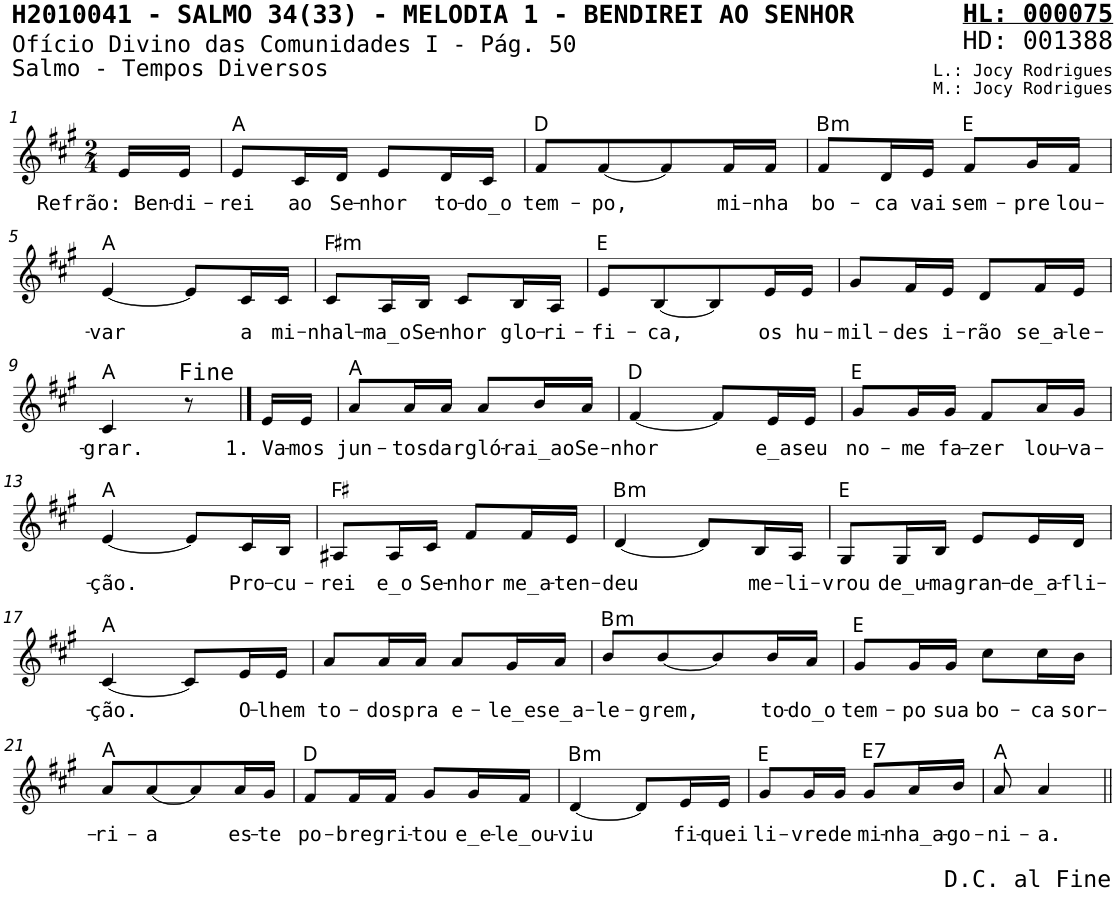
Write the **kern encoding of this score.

**kern	**text	**harte
*part1	*part1	*part1
*staff1	*staff1	*
*I"Voz	*	*
*I'V	*	*
*stria5	*	*
*clefG2	*	*
*k[f#c#g#]	*	*
*M2/4	*	*
=1	=1	=1
!	!LO:LY:b	!
16e/LL	Refrão: Ben-	.
!	!LO:LY:b	!
16e/JJ	-di-	.
=2	=2	=2
!	!LO:LY:b	!
8e/L	-rei	A:maj
!	!LO:LY:b	!
16c#/L	ao	.
!	!LO:LY:b	!
16d/JJ	Se-	.
!	!LO:LY:b	!
8e/L	-nhor	.
!	!LO:LY:b	!
16d/L	to-	.
!	!LO:LY:b	!
16c#/JJ	-do_o	.
=3	=3	=3
!	!LO:LY:b	!
8f#/L	tem-	D:maj
!	!LO:LY:b	!
[8f#/	-po,	.
8f#/]	.	.
!	!LO:LY:b	!
16f#/L	mi-	.
!	!LO:LY:b	!
16f#/JJ	-nha	.
=4	=4	=4
!	!LO:LY:b	!LO:H:kt=m
8f#/L	bo-	B:min
!	!LO:LY:b	!
16d/L	-ca	.
!	!LO:LY:b	!
16e/JJ	vai	.
!	!LO:LY:b	!
8f#/L	sem-	E:maj
!	!LO:LY:b	!
16g#/L	-pre	.
!	!LO:LY:b	!
16f#/JJ	lou-	.
!!LO:LB:g=z
=5	=5	=5
!	!LO:LY:b	!
[4e/	-var	A:maj
8e/L]	.	.
!	!LO:LY:b	!
16c#/L	a	.
!	!LO:LY:b	!
16c#/JJ	mi-	.
=6	=6	=6
!	!LO:LY:b	!LO:H:kt=m
8c#/L	-nhal-	F#:min
!	!LO:LY:b	!
16A/L	-ma_o	.
!	!LO:LY:b	!
16B/JJ	Se-	.
!	!LO:LY:b	!
8c#/L	-nhor	.
!	!LO:LY:b	!
16B/L	glo-	.
!	!LO:LY:b	!
16A/JJ	-ri-	.
=7	=7	=7
!	!LO:LY:b	!
8e/L	-fi-	E:maj
!	!LO:LY:b	!
[8B/	-ca,	.
8B/]	.	.
!	!LO:LY:b	!
16e/L	os	.
!	!LO:LY:b	!
16e/JJ	hu-	.
=8	=8	=8
!	!LO:LY:b	!
8g#/L	-mil-	.
!	!LO:LY:b	!
16f#/L	-des	.
!	!LO:LY:b	!
16e/JJ	i-	.
!	!LO:LY:b	!
8d/L	-rão	.
!	!LO:LY:b	!
16f#/L	se_a-	.
!	!LO:LY:b	!
16e/JJ	-le-	.
!!LO:LB:g=z
=9	=9	=9
!	!LO:LY:b	!
4c#/	-grar.	A:maj
8r	.	.
!	!LO:LY:b	!
16e/LL	1. Va-	.
!	!LO:LY:b	!
16e/JJ	-mos	.
=10	=10	=10
!	!LO:LY:b	!
8a/L	jun-	A:maj
!	!LO:LY:b	!
16a/L	-tos	.
!	!LO:LY:b	!
16a/JJ	dar	.
!	!LO:LY:b	!
8a/L	gló-	.
!	!LO:LY:b	!
16b/L	-rai_ao	.
!	!LO:LY:b	!
16a/JJ	Se-	.
=11	=11	=11
!	!LO:LY:b	!
[4f#/	-nhor	D:maj
8f#/L]	.	.
!	!LO:LY:b	!
16e/L	e_a	.
!	!LO:LY:b	!
16e/JJ	seu	.
=12	=12	=12
!	!LO:LY:b	!
8g#/L	no-	E:maj
!	!LO:LY:b	!
16g#/L	-me	.
!	!LO:LY:b	!
16g#/JJ	fa-	.
!	!LO:LY:b	!
8f#/L	-zer	.
!	!LO:LY:b	!
16a/L	lou-	.
!	!LO:LY:b	!
16g#/JJ	-va-	.
!!LO:LB:g=z
=13	=13	=13
!	!LO:LY:b	!
[4e/	-ção.	A:maj
8e/L]	.	.
!	!LO:LY:b	!
16c#/L	Pro-	.
!	!LO:LY:b	!
16B/JJ	-cu-	.
=14	=14	=14
!	!LO:LY:b	!
8A#X/L	-rei	F#:maj
!	!LO:LY:b	!
16A#/L	e_o	.
!	!LO:LY:b	!
16c#/JJ	Se-	.
!	!LO:LY:b	!
8f#/L	-nhor	.
!	!LO:LY:b	!
16f#/L	me_a-	.
!	!LO:LY:b	!
16e/JJ	-ten-	.
=15	=15	=15
!	!LO:LY:b	!LO:H:kt=m
[4d/	-deu	B:min
8d/L]	.	.
!	!LO:LY:b	!
16B/L	me-	.
!	!LO:LY:b	!
16A/JJ	-li-	.
=16	=16	=16
!	!LO:LY:b	!
8G#/L	-vrou	E:maj
!	!LO:LY:b	!
16G#/L	de_u-	.
!	!LO:LY:b	!
16B/JJ	-ma	.
!	!LO:LY:b	!
8e/L	gran-	.
!	!LO:LY:b	!
16e/L	-de_a-	.
!	!LO:LY:b	!
16d/JJ	-fli-	.
!!LO:LB:g=z
=17	=17	=17
!	!LO:LY:b	!
[4c#/	-ção.	A:maj
8c#/L]	.	.
!	!LO:LY:b	!
16e/L	O-	.
!	!LO:LY:b	!
16e/JJ	-lhem	.
=18	=18	=18
!	!LO:LY:b	!
8a/L	to-	.
!	!LO:LY:b	!
16a/L	-dos	.
!	!LO:LY:b	!
16a/JJ	pra	.
!	!LO:LY:b	!
8a/L	e-	.
!	!LO:LY:b	!
16g#/L	-le_e	.
!	!LO:LY:b	!
16a/JJ	se_a-	.
=19	=19	=19
!	!LO:LY:b	!LO:H:kt=m
8b/L	-le-	B:min
!	!LO:LY:b	!
[8b/	-grem,	.
8b/]	.	.
!	!LO:LY:b	!
16b/L	to-	.
!	!LO:LY:b	!
16a/JJ	-do_o	.
=20	=20	=20
!	!LO:LY:b	!
8g#/L	tem-	E:maj
!	!LO:LY:b	!
16g#/L	-po	.
!	!LO:LY:b	!
16g#/JJ	sua	.
!	!LO:LY:b	!
8cc#\L	bo-	.
!	!LO:LY:b	!
16cc#\L	-ca	.
!	!LO:LY:b	!
16b\JJ	sor-	.
!!LO:LB:g=z
=21	=21	=21
!	!LO:LY:b	!
8a/L	-ri-	A:maj
!	!LO:LY:b	!
[8a/	-a	.
8a/]	.	.
!	!LO:LY:b	!
16a/L	es-	.
!	!LO:LY:b	!
16g#/JJ	-te	.
=22	=22	=22
!	!LO:LY:b	!
8f#/L	po-	D:maj
!	!LO:LY:b	!
16f#/L	-bre	.
!	!LO:LY:b	!
16f#/JJ	gri-	.
!	!LO:LY:b	!
8g#/L	-tou	.
!	!LO:LY:b	!
16g#/L	e_e-	.
!	!LO:LY:b	!
16f#/JJ	-le_ou-	.
=23	=23	=23
!	!LO:LY:b	!LO:H:kt=m
[4d/	-viu	B:min
8d/L]	.	.
!	!LO:LY:b	!
16e/L	fi-	.
!	!LO:LY:b	!
16e/JJ	-quei	.
=24	=24	=24
!	!LO:LY:b	!
8g#/L	li-	E:maj
!	!LO:LY:b	!
16g#/L	-vre	.
!	!LO:LY:b	!
16g#/JJ	de	.
!	!LO:LY:b	!LO:H:kt=7
8g#/L	mi-	E:7
!	!LO:LY:b	!
16a/L	-nha_a-	.
!	!LO:LY:b	!
16b/JJ	-go-	.
=25	=25	=25
!	!LO:LY:b	!
8a/	-ni-	A:maj
!	!LO:LY:b	!
4a/	-a.	.
=||	=||	=||
*-	*-	*-
